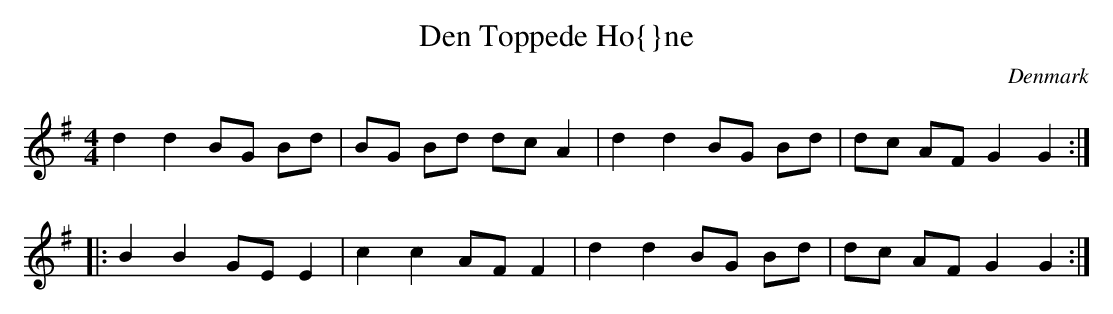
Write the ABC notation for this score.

X:1
T:Den Toppede H\o{}ne
O:Denmark
M:4/4
K:G
d2 d2 BG Bd | BG Bd dc A2 | \
  d2 d2 BG Bd | dc AF G2 G2 :|*
|:B2 B2 GE E2 | c2 c2 AF F2 |\
  d2 d2 BG Bd | dc AF G2 G2 :|**
